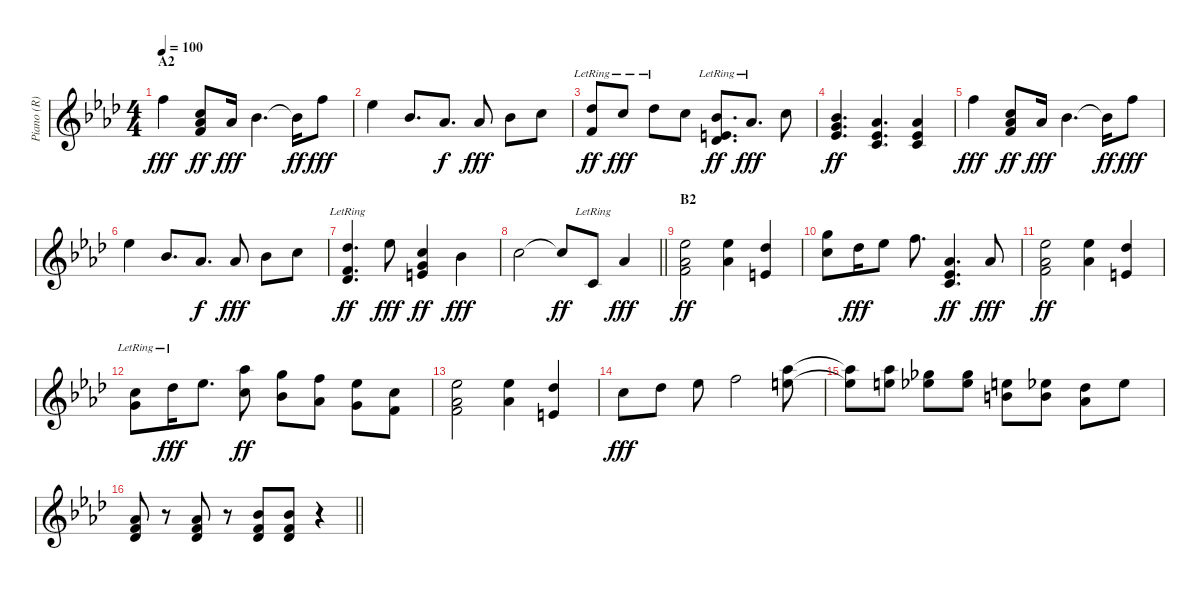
\track ("Piano (R)" "Piano (R)") {instrument acousticgrandpiano}
\staff {score}
\tuning (E4 B3 G3 D3 A2 E2 B1) {hide}
\ts (4 4)
\section ("" "A2")
\tempo 100
\clef g2
\ks ab
13.1.4{dy fff} (8.1 9.2 10.3).8{dy ff} 4.1.16{dy fff} 6.1.4{d} 6.1{t}.16{dy ff} 13.1.8{dy fff} |
11.1.4 6.1.8{d} 4.1.8{d dy f} 4.1.8{dy fff} 6.1.8 8.1.8 |
(9.1{lr} 6.2{lr}).8{dy ff} 8.1{lr}.8{dy fff} 9.1{lr}.8 8.1.8 (6.1{lr} 5.2{lr} 6.3{lr}).8{d dy ff} 4.1{lr}.8{d dy fff} 8.1.8 |
(6.1 8.2 8.3).4{d dy ff} (4.1 4.2 5.3).4{d} (4.1 4.2 5.3).4 |
13.1.4{dy fff} (8.1 9.2 10.3).8{dy ff} 4.1.16{dy fff} 6.1.4{d} 6.1{t}.16{dy ff} 13.1.8{dy fff} |
11.1.4 6.1.8{d} 4.1.8{d dy f} 4.1.8{dy fff} 6.1.8 8.1.8 |
(9.1{lr} 6.2{lr} 6.3{lr}).4{d dy ff} 11.1.8{dy fff} (8.1 8.2 9.3).4{dy ff} 6.1.4{dy fff} |
\barLineRight lightlight
8.1.2 8.1{t}.8{dy ff} 1.2{lr}.8 4.1.4{dy fff} |
\section ("" "B2")
(11.1 9.2 10.3).2{dy ff} (11.1 9.2).4 (9.1 5.2).4 |
(8.1 20.2).8 9.1.16{dy fff} 11.1.8 13.1.8{d} (4.1 4.2 5.3).4{d dy ff} 4.1.8{dy fff} |
(11.1 9.2 10.3).2{dy ff} (11.1 9.2).4 (9.1 5.2).4 |
(8.1{lr} 8.2{lr}).8 9.1{lr}.16{dy fff} 11.1.8{d} (16.1 13.2).8{dy ff} (15.1 11.2).8 (13.1 9.2).8 (11.1 8.2).8 (8.1 6.2).8 |
(11.1 9.2 10.3).2 (11.1 9.2).4 (9.1 5.2).4 |
8.1.8{dy fff} 9.1.8 11.1.8 13.1.2 (16.1 17.2).8 |
(16.1{t} 17.2{t}).8 (16.1 17.2).8 (14.1 16.2).8 (14.1 16.2).8 (12.1 12.2).8 (11.1 12.2).8 (9.1 9.2).8 11.1.8 |
\barLineRight lightlight
(4.1 6.2 6.3).8 r.8 (4.1 6.2 6.3).8 r.8 (6.1 6.2 6.3).8 (6.1 6.2 6.3).8 r.4
